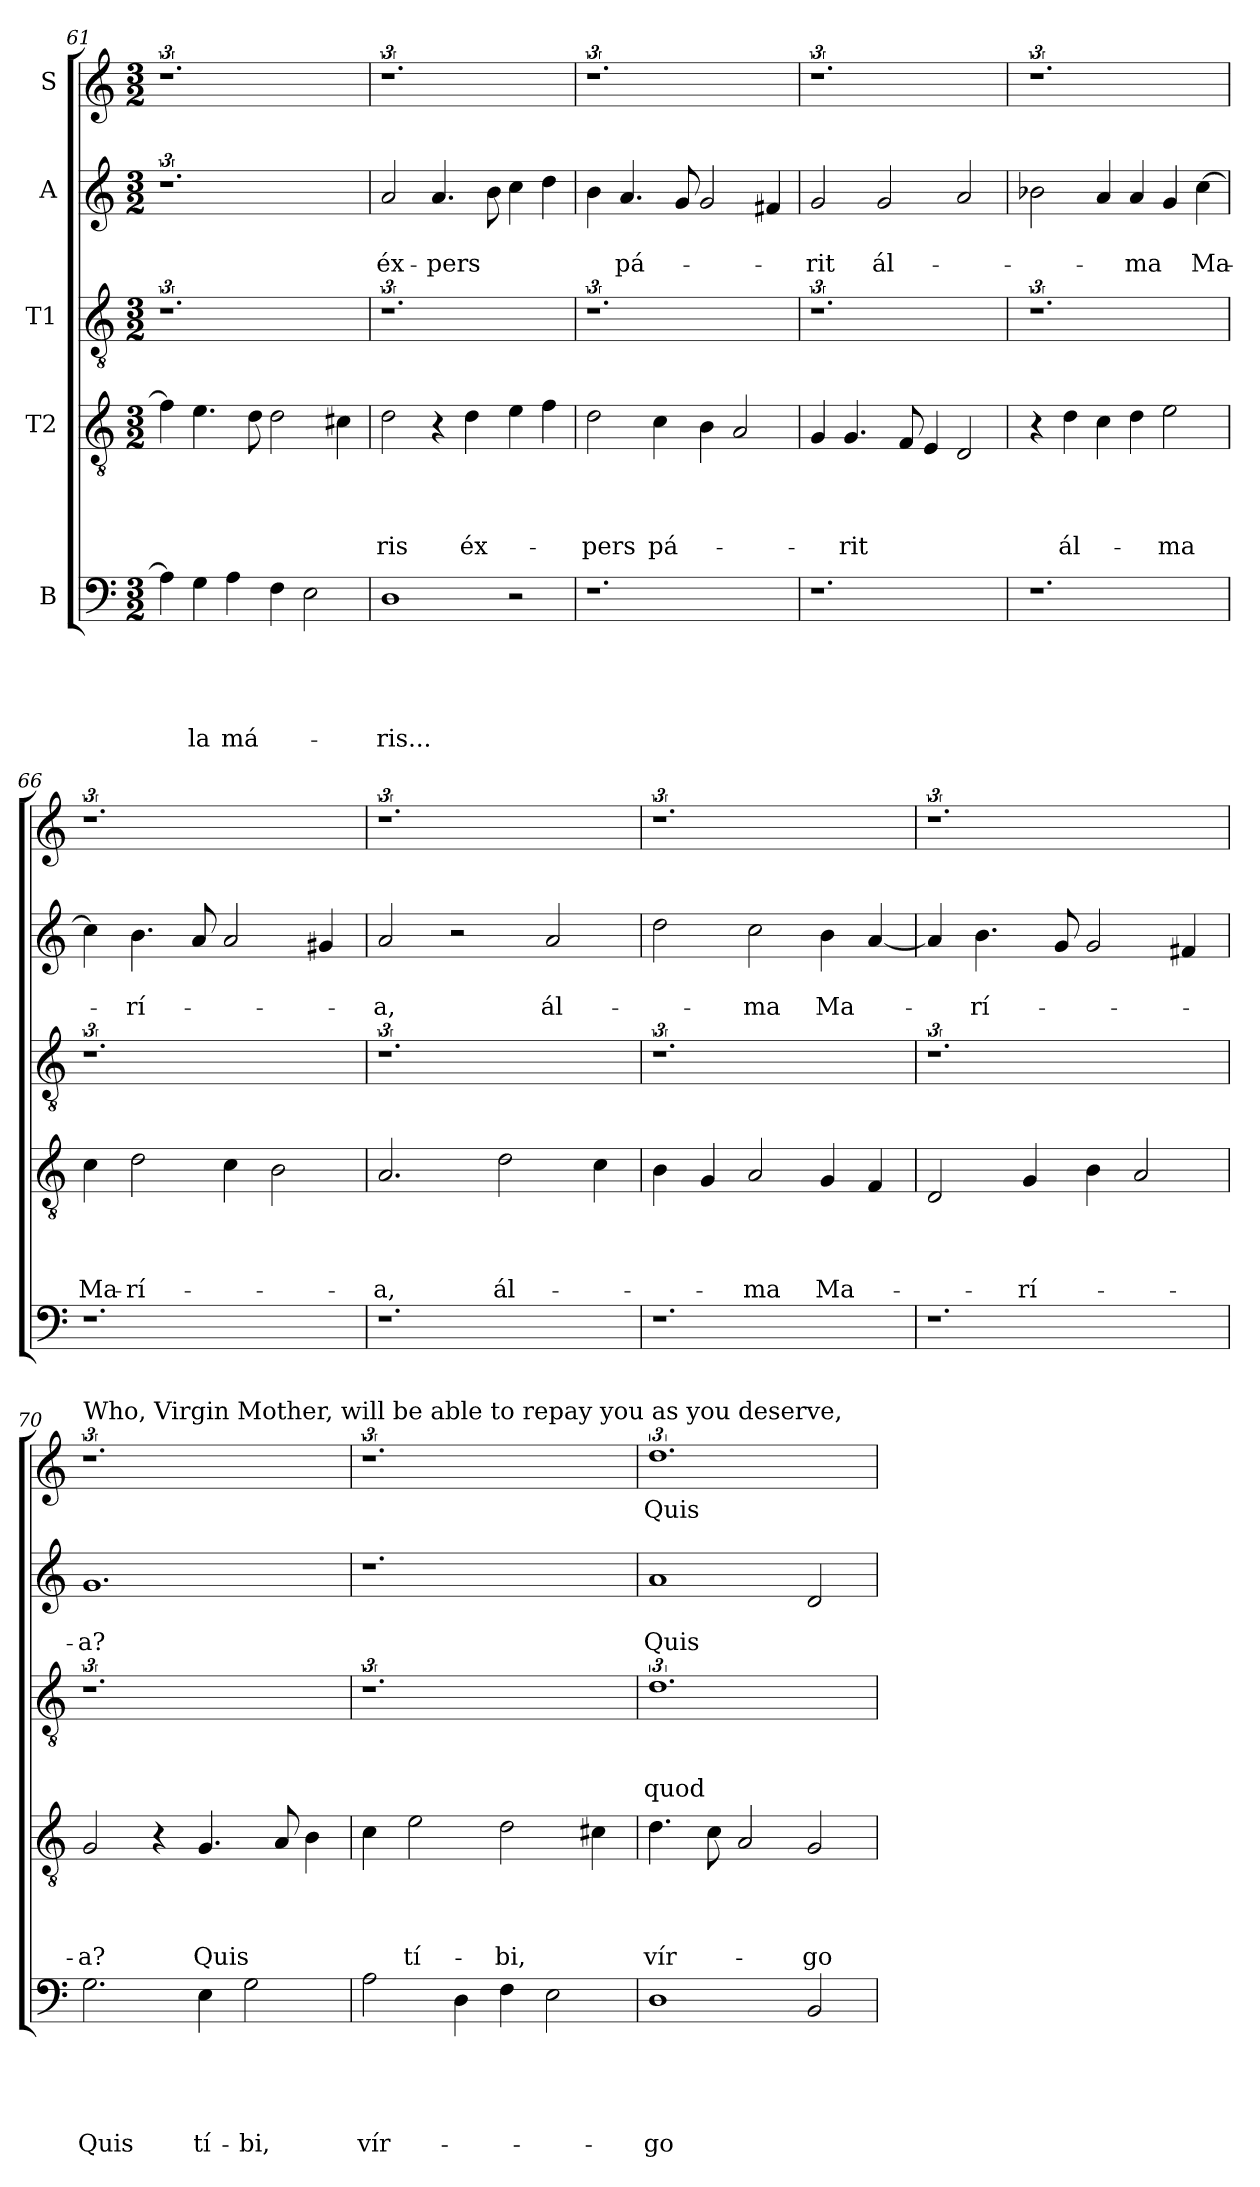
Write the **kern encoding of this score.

**kern	**text	**text	**text	**text	**text	**kern	**text	**text	**text	**text	**kern	**text	**text	**text	**kern	**text	**text	**kern	**text
*part5	*part5	*part5	*part5	*part5	*part5	*part4	*part4	*part4	*part4	*part4	*part3	*part3	*part3	*part3	*part2	*part2	*part2	*part1	*part1
*staff5	*staff5	*staff5	*staff5	*staff5	*staff5	*staff4	*staff4	*staff4	*staff4	*staff4	*staff3	*staff3	*staff3	*staff3	*staff2	*staff2	*staff2	*staff1	*staff1
*I"B	*	*	*	*	*	*I"T2	*	*	*	*	*I"T1	*	*	*	*I"A	*	*	*I"S	*
*clefF4	*	*	*	*	*	*clefGv2	*	*	*	*	*clefGv2	*	*	*	*clefG2	*	*	*clefG2	*
*k[]	*	*	*	*	*	*k[]	*	*	*	*	*k[]	*	*	*	*k[]	*	*	*k[]	*
*C:	*	*	*	*	*	*C:	*	*	*	*	*C:	*	*	*	*C:	*	*	*C:	*
*M3/2	*	*	*	*	*	*M3/2	*	*	*	*	*M3/2	*	*	*	*M3/2	*	*	*M3/2	*
*Xtuplet	*	*	*	*	*	*Xtuplet	*	*	*	*	*	*	*	*	*	*	*	*	*
=61	=61	=61	=61	=61	=61	=61	=61	=61	=61	=61	=61	=61	=61	=61	=61	=61	=61	=61	=61
6A\]	.	.	.	.	.	6f\]	.	.	.	.	3%2.r	.	.	.	3%2.r	.	.	3%2.r	.
!	!	!	!	!	!LO:LY:b	!	!	!	!	!	!	!	!	!	!	!	!	!	!
6G\	.	.	.	.	-la	6.e\	.	.	.	.	.	.	.	.	.	.	.	.	.
!	!	!	!	!	!LO:LY:b	!	!	!	!	!	!	!	!	!	!	!	!	!	!
6A\	.	.	.	.	má-	.	.	.	.	.	.	.	.	.	.	.	.	.	.
.	.	.	.	.	.	12d\	.	.	.	.	.	.	.	.	.	.	.	.	.
6F\	.	.	.	.	.	3d\	.	.	.	.	.	.	.	.	.	.	.	.	.
3E\	.	.	.	.	.	.	.	.	.	.	.	.	.	.	.	.	.	.	.
.	.	.	.	.	.	6c#i\	.	.	.	.	.	.	.	.	.	.	.	.	.
=62	=62	=62	=62	=62	=62	=62	=62	=62	=62	=62	=62	=62	=62	=62	=62	=62	=62	=62	=62
!	!	!	!	!	!LO:LY:b	!	!	!	!	!LO:LY:b	!	!	!	!	!	!	!	!	!
*	*	*	*	*	*	*	*	*	*	*	*	*	*	*	*Xtuplet	*	*	*	*
!	!	!	!	!	!	!	!	!	!	!	!	!	!	!	!	!	!LO:LY:b	!	!
3%2D	.	.	.	.	-ris...	3d\	.	.	.	-ris	3%2.r	.	.	.	3a/	.	éx-	3%2.r	.
!	!	!	!	!	!	!	!	!	!	!	!	!	!	!	!	!	!LO:LY:b	!	!
.	.	.	.	.	.	6r	.	.	.	.	.	.	.	.	6.a/	.	-pers	.	.
!	!	!	!	!	!	!	!	!	!	!LO:LY:b	!	!	!	!	!	!	!	!	!
.	.	.	.	.	.	6d\	.	.	.	éx-	.	.	.	.	.	.	.	.	.
.	.	.	.	.	.	.	.	.	.	.	.	.	.	.	12b\	.	.	.	.
3r	.	.	.	.	.	6e\	.	.	.	.	.	.	.	.	6cc\	.	.	.	.
.	.	.	.	.	.	6f\	.	.	.	.	.	.	.	.	6dd\	.	.	.	.
=63	=63	=63	=63	=63	=63	=63	=63	=63	=63	=63	=63	=63	=63	=63	=63	=63	=63	=63	=63
!	!	!	!	!	!	!	!	!	!	!LO:LY:b	!	!	!	!	!	!	!	!	!
3%2.r	.	.	.	.	.	3d\	.	.	.	-pers	3%2.r	.	.	.	6b\	.	.	3%2.r	.
!	!	!	!	!	!	!	!	!	!	!	!	!	!	!	!	!	!LO:LY:b	!	!
.	.	.	.	.	.	.	.	.	.	.	.	.	.	.	6.a/	.	pá-	.	.
!	!	!	!	!	!	!	!	!	!	!LO:LY:b	!	!	!	!	!	!	!	!	!
.	.	.	.	.	.	6c\	.	.	.	pá-	.	.	.	.	.	.	.	.	.
.	.	.	.	.	.	.	.	.	.	.	.	.	.	.	12g/	.	.	.	.
.	.	.	.	.	.	6B\	.	.	.	.	.	.	.	.	3g/	.	.	.	.
.	.	.	.	.	.	3A/	.	.	.	.	.	.	.	.	.	.	.	.	.
.	.	.	.	.	.	.	.	.	.	.	.	.	.	.	6f#i/	.	.	.	.
!!LO:PB:g=z
=64	=64	=64	=64	=64	=64	=64	=64	=64	=64	=64	=64	=64	=64	=64	=64	=64	=64	=64	=64
!	!	!	!	!	!	!	!	!	!	!	!	!	!	!	!	!	!LO:LY:b	!	!
3%2.r	.	.	.	.	.	6G/	.	.	.	.	3%2.r	.	.	.	3g/	.	-rit	3%2.r	.
!	!	!	!	!	!	!	!	!	!	!LO:LY:b	!	!	!	!	!	!	!	!	!
.	.	.	.	.	.	6.G/	.	.	.	-rit	.	.	.	.	.	.	.	.	.
!	!	!	!	!	!	!	!	!	!	!	!	!	!	!	!	!	!LO:LY:b	!	!
.	.	.	.	.	.	.	.	.	.	.	.	.	.	.	3g/	.	ál-	.	.
.	.	.	.	.	.	12F/	.	.	.	.	.	.	.	.	.	.	.	.	.
.	.	.	.	.	.	6E/	.	.	.	.	.	.	.	.	.	.	.	.	.
.	.	.	.	.	.	3D/	.	.	.	.	.	.	.	.	3a/	.	.	.	.
=65	=65	=65	=65	=65	=65	=65	=65	=65	=65	=65	=65	=65	=65	=65	=65	=65	=65	=65	=65
3%2.r	.	.	.	.	.	6r	.	.	.	.	3%2.r	.	.	.	3b-X\	.	.	3%2.r	.
!	!	!	!	!	!	!	!	!	!	!LO:LY:b	!	!	!	!	!	!	!	!	!
.	.	.	.	.	.	6d\	.	.	.	ál-	.	.	.	.	.	.	.	.	.
.	.	.	.	.	.	6c\	.	.	.	.	.	.	.	.	6a/	.	.	.	.
!	!	!	!	!	!	!	!	!	!	!	!	!	!	!	!	!	!LO:LY:b	!	!
.	.	.	.	.	.	6d\	.	.	.	.	.	.	.	.	6a/	.	-ma	.	.
!	!	!	!	!	!	!	!	!	!	!LO:LY:b	!	!	!	!	!	!	!	!	!
.	.	.	.	.	.	3e\	.	.	.	-ma	.	.	.	.	6g/	.	.	.	.
!	!	!	!	!	!	!	!	!	!	!	!	!	!	!	!	!	!LO:LY:b	!	!
.	.	.	.	.	.	.	.	.	.	.	.	.	.	.	[6cc\	.	Ma-	.	.
=66	=66	=66	=66	=66	=66	=66	=66	=66	=66	=66	=66	=66	=66	=66	=66	=66	=66	=66	=66
!	!	!	!	!	!	!	!	!	!	!LO:LY:b	!	!	!	!	!	!	!	!	!
3%2.r	.	.	.	.	.	6c\	.	.	.	Ma-	3%2.r	.	.	.	6cc\]	.	.	3%2.r	.
!	!	!	!	!	!	!	!	!	!	!LO:LY:b	!	!	!	!	!	!	!LO:LY:b	!	!
.	.	.	.	.	.	3d\	.	.	.	-rí-	.	.	.	.	6.b\	.	-rí-	.	.
.	.	.	.	.	.	.	.	.	.	.	.	.	.	.	12a/	.	.	.	.
.	.	.	.	.	.	6c\	.	.	.	.	.	.	.	.	3a/	.	.	.	.
.	.	.	.	.	.	3B\	.	.	.	.	.	.	.	.	.	.	.	.	.
.	.	.	.	.	.	.	.	.	.	.	.	.	.	.	6g#i/	.	.	.	.
=67	=67	=67	=67	=67	=67	=67	=67	=67	=67	=67	=67	=67	=67	=67	=67	=67	=67	=67	=67
!	!	!	!	!	!	!	!	!	!	!LO:LY:b	!	!	!	!	!	!	!LO:LY:b	!	!
3%2.r	.	.	.	.	.	3.A/	.	.	.	-a,	3%2.r	.	.	.	3a/	.	-a,	3%2.r	.
.	.	.	.	.	.	.	.	.	.	.	.	.	.	.	3r	.	.	.	.
!	!	!	!	!	!	!	!	!	!	!LO:LY:b	!	!	!	!	!	!	!	!	!
.	.	.	.	.	.	3d\	.	.	.	ál-	.	.	.	.	.	.	.	.	.
!	!	!	!	!	!	!	!	!	!	!	!	!	!	!	!	!	!LO:LY:b	!	!
.	.	.	.	.	.	.	.	.	.	.	.	.	.	.	3a/	.	ál-	.	.
.	.	.	.	.	.	6c\	.	.	.	.	.	.	.	.	.	.	.	.	.
=68	=68	=68	=68	=68	=68	=68	=68	=68	=68	=68	=68	=68	=68	=68	=68	=68	=68	=68	=68
3%2.r	.	.	.	.	.	6B\	.	.	.	.	3%2.r	.	.	.	3dd\	.	.	3%2.r	.
.	.	.	.	.	.	6G/	.	.	.	.	.	.	.	.	.	.	.	.	.
!	!	!	!	!	!	!	!	!	!	!LO:LY:b	!	!	!	!	!	!	!LO:LY:b	!	!
.	.	.	.	.	.	3A/	.	.	.	-ma	.	.	.	.	3cc\	.	-ma	.	.
!	!	!	!	!	!	!	!	!	!	!LO:LY:b	!	!	!	!	!	!	!LO:LY:b	!	!
.	.	.	.	.	.	6G/	.	.	.	Ma-	.	.	.	.	6b\	.	Ma-	.	.
.	.	.	.	.	.	6F/	.	.	.	.	.	.	.	.	[6a/	.	.	.	.
!!LO:LB:g=z
=69	=69	=69	=69	=69	=69	=69	=69	=69	=69	=69	=69	=69	=69	=69	=69	=69	=69	=69	=69
3%2.r	.	.	.	.	.	3D/	.	.	.	.	3%2.r	.	.	.	6a/]	.	.	3%2.r	.
!	!	!	!	!	!	!	!	!	!	!	!	!	!	!	!	!	!LO:LY:b	!	!
.	.	.	.	.	.	.	.	.	.	.	.	.	.	.	6.b\	.	-rí-	.	.
!	!	!	!	!	!	!	!	!	!	!LO:LY:b	!	!	!	!	!	!	!	!	!
.	.	.	.	.	.	6G/	.	.	.	-rí-	.	.	.	.	.	.	.	.	.
.	.	.	.	.	.	.	.	.	.	.	.	.	.	.	12g/	.	.	.	.
.	.	.	.	.	.	6B\	.	.	.	.	.	.	.	.	3g/	.	.	.	.
.	.	.	.	.	.	3A/	.	.	.	.	.	.	.	.	.	.	.	.	.
.	.	.	.	.	.	.	.	.	.	.	.	.	.	.	6f#i/	.	.	.	.
=70	=70	=70	=70	=70	=70	=70	=70	=70	=70	=70	=70	=70	=70	=70	=70	=70	=70	=70	=70
!	!	!	!	!	!	!	!	!	!	!	!	!	!	!	!	!	!	!LO:TX:a:t=Who, Virgin Mother, will be able to repay you as you deserve,	!
!	!	!	!	!	!LO:LY:b	!	!	!	!	!LO:LY:b	!	!	!	!	!	!	!LO:LY:b	!	!
3.G\	.	.	.	.	Quis	3G/	.	.	.	-a?	3%2.r	.	.	.	3%2.g	.	-a?	3%2.r	.
.	.	.	.	.	.	6r	.	.	.	.	.	.	.	.	.	.	.	.	.
!	!	!	!	!	!LO:LY:b	!	!	!	!	!LO:LY:b	!	!	!	!	!	!	!	!	!
6E\	.	.	.	.	tí-	6.G/	.	.	.	Quis	.	.	.	.	.	.	.	.	.
!	!	!	!	!	!LO:LY:b	!	!	!	!	!	!	!	!	!	!	!	!	!	!
3G\	.	.	.	.	-bi,	.	.	.	.	.	.	.	.	.	.	.	.	.	.
.	.	.	.	.	.	12A/	.	.	.	.	.	.	.	.	.	.	.	.	.
.	.	.	.	.	.	6B\	.	.	.	.	.	.	.	.	.	.	.	.	.
=71	=71	=71	=71	=71	=71	=71	=71	=71	=71	=71	=71	=71	=71	=71	=71	=71	=71	=71	=71
!	!	!	!	!	!LO:LY:b	!	!	!	!	!	!	!	!	!	!	!	!	!	!
3A\	.	.	.	.	vír-	6c\	.	.	.	.	3%2.r	.	.	.	3%2.r	.	.	3%2.r	.
!	!	!	!	!	!	!	!	!	!	!LO:LY:b	!	!	!	!	!	!	!	!	!
.	.	.	.	.	.	3e\	.	.	.	tí-	.	.	.	.	.	.	.	.	.
6D\	.	.	.	.	.	.	.	.	.	.	.	.	.	.	.	.	.	.	.
!	!	!	!	!	!	!	!	!	!	!LO:LY:b	!	!	!	!	!	!	!	!	!
6F\	.	.	.	.	.	3d\	.	.	.	-bi,	.	.	.	.	.	.	.	.	.
3E\	.	.	.	.	.	.	.	.	.	.	.	.	.	.	.	.	.	.	.
.	.	.	.	.	.	6c#i\	.	.	.	.	.	.	.	.	.	.	.	.	.
=72	=72	=72	=72	=72	=72	=72	=72	=72	=72	=72	=72	=72	=72	=72	=72	=72	=72	=72	=72
!	!	!	!	!	!LO:LY:b	!	!	!	!	!LO:LY:b	!	!	!	!LO:LY:b	!	!	!LO:LY:b	!	!LO:LY:b
3%2D	.	.	.	.	-go	6.d\	.	.	.	vír-	3%2.d	.	.	quod	3%2a	.	Quis	3%2.dd	Quis
.	.	.	.	.	.	12c\	.	.	.	.	.	.	.	.	.	.	.	.	.
.	.	.	.	.	.	3A/	.	.	.	.	.	.	.	.	.	.	.	.	.
!	!	!	!	!	!	!	!	!	!	!LO:LY:b	!	!	!	!	!	!	!	!	!
3BB/	.	.	.	.	.	3G/	.	.	.	-go	.	.	.	.	3d/	.	.	.	.
=	=	=	=	=	=	=	=	=	=	=	=	=	=	=	=	=	=	=	=
*-	*-	*-	*-	*-	*-	*-	*-	*-	*-	*-	*-	*-	*-	*-	*-	*-	*-	*-	*-
